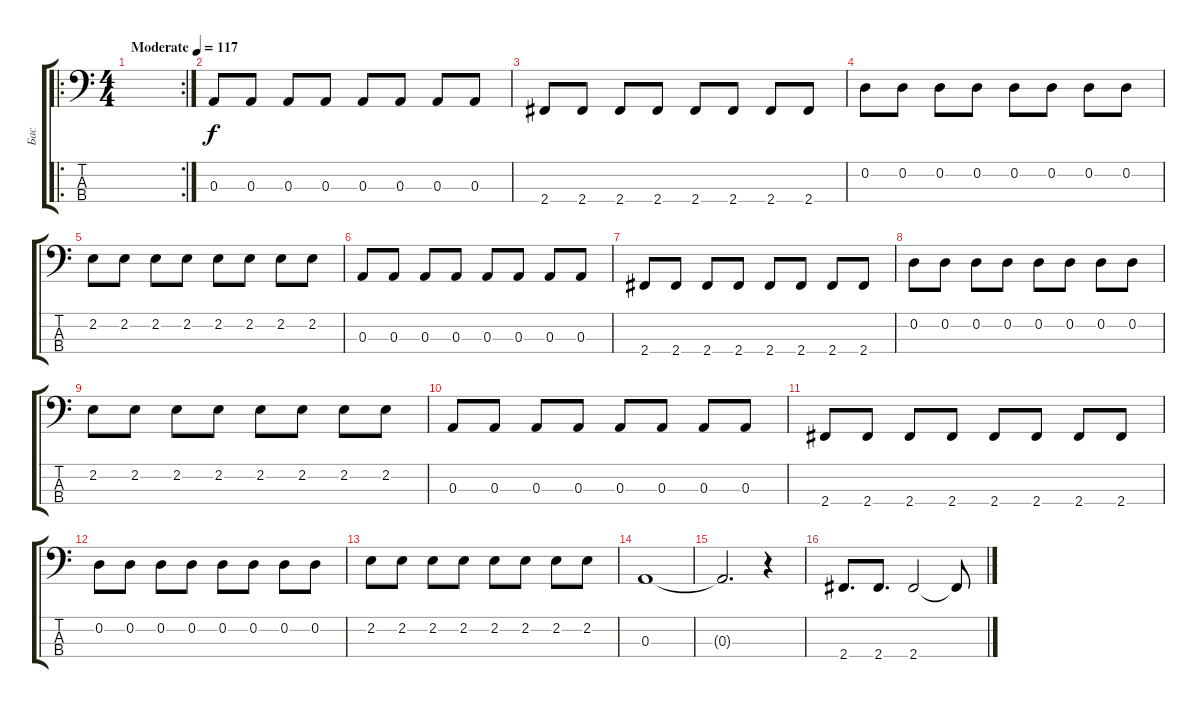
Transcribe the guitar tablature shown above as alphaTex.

\track ("Бас" "Бас") {instrument electricbassfinger}
\staff {score tabs}
\tuning (G2 D2 A1 E1) {hide}
\ro
\rc 2
\ts (4 4)
\tempo (117 "Moderate")
\clef f4
\ks c
|
0.3.8{instrument distortionguitar} 0.3.8 0.3.8 0.3.8 0.3.8 0.3.8 0.3.8 0.3.8 |
2.4.8 2.4.8 2.4.8 2.4.8 2.4.8 2.4.8 2.4.8 2.4.8 |
0.2.8 0.2.8 0.2.8 0.2.8 0.2.8 0.2.8 0.2.8 0.2.8 |
2.2.8 2.2.8 2.2.8 2.2.8 2.2.8 2.2.8 2.2.8 2.2.8 |
0.3.8{instrument distortionguitar} 0.3.8 0.3.8 0.3.8 0.3.8 0.3.8 0.3.8 0.3.8 |
2.4.8 2.4.8 2.4.8 2.4.8 2.4.8 2.4.8 2.4.8 2.4.8 |
0.2.8 0.2.8 0.2.8 0.2.8 0.2.8 0.2.8 0.2.8 0.2.8 |
2.2.8 2.2.8 2.2.8 2.2.8 2.2.8 2.2.8 2.2.8 2.2.8 |
0.3.8{instrument distortionguitar} 0.3.8 0.3.8 0.3.8 0.3.8 0.3.8 0.3.8 0.3.8 |
2.4.8 2.4.8 2.4.8 2.4.8 2.4.8 2.4.8 2.4.8 2.4.8 |
0.2.8 0.2.8 0.2.8 0.2.8 0.2.8 0.2.8 0.2.8 0.2.8 |
2.2.8 2.2.8 2.2.8 2.2.8 2.2.8 2.2.8 2.2.8 2.2.8 |
0.3.1 |
0.3{t}.2{d} r.4 |
2.4.8{d instrument electricbassfinger} 2.4.8{d} 2.4.2 2.4{t}.8
